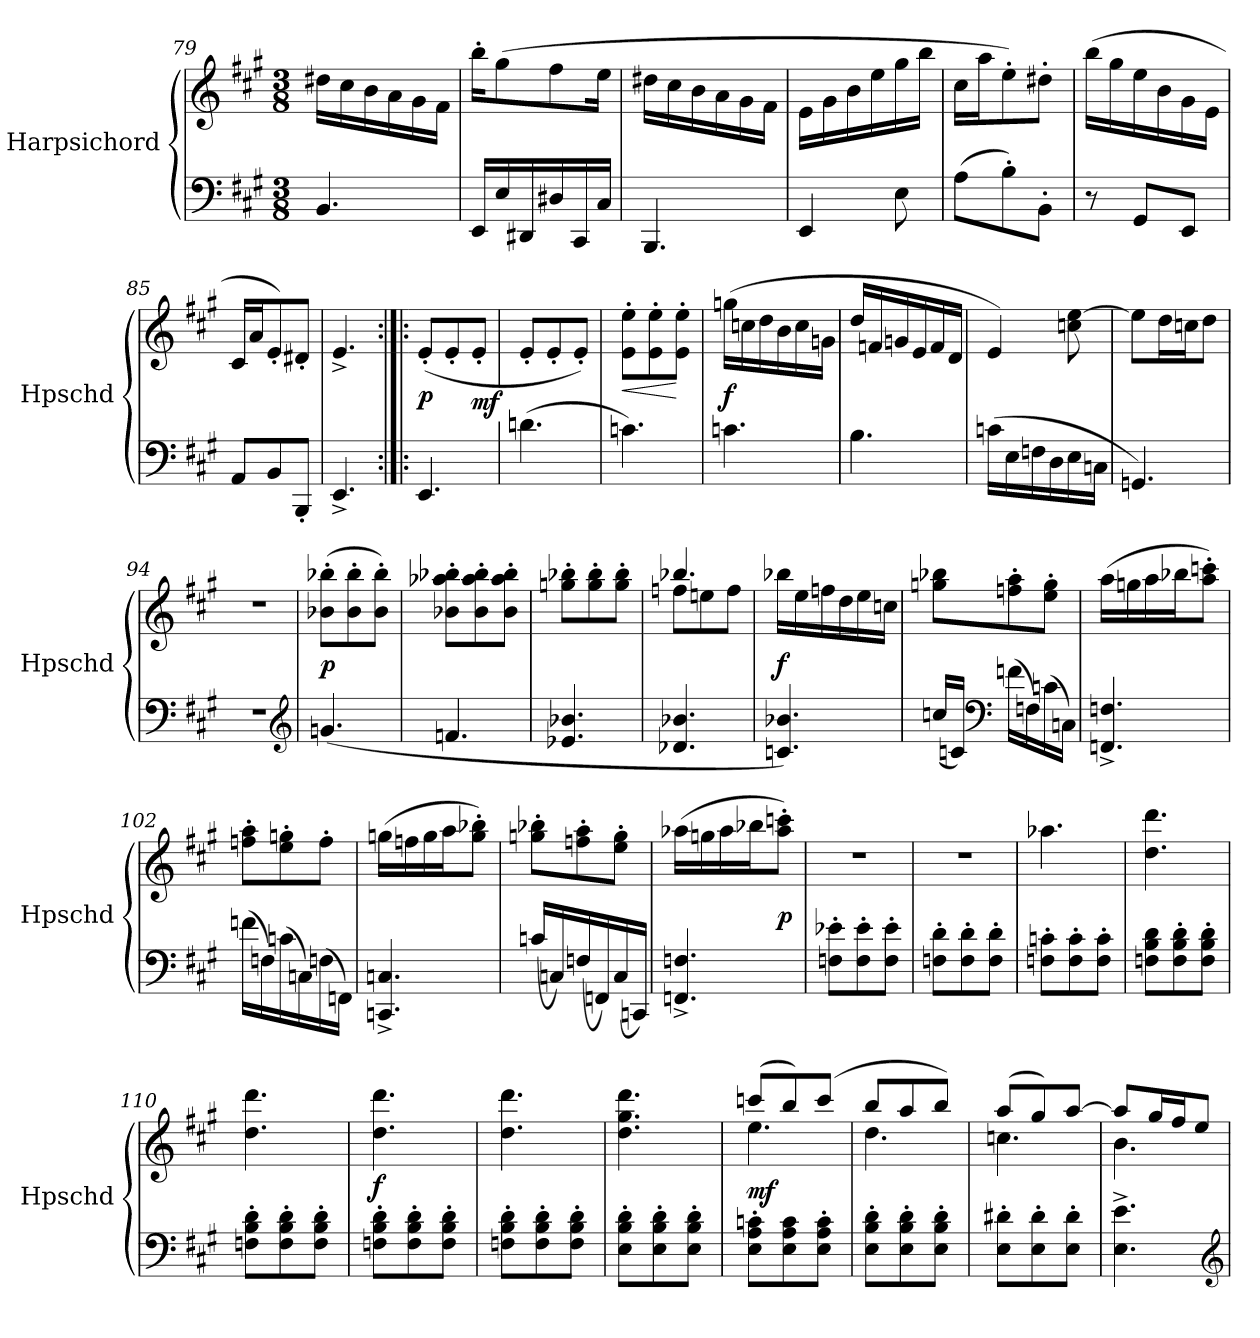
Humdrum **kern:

**kern	**kern	**dynam
*part1	*part1	*part1
*staff2	*staff1	*staff1/2
*I"Harpsichord	*	*
*I'Hpschd	*	*
*clefF4	*clefG2	*
*k[f#c#g#]	*k[f#c#g#]	*
*M3/8	*M3/8	*
=79	=79	=79
4.BB/	16dd#X\LL	.
.	16cc#\	.
.	16b\	.
.	16a\	.
.	16g#\	.
.	16f#\JJ	.
=80	=80	=80
16EE/LL	16bb'\KL	.
16E/	(8gg#\	.
16DD#X/	.	.
16D#X/	8ff#\	.
16CC#/	.	.
16C#/JJ	16ee\Jk	.
=81	=81	=81
4.BBB/	16dd#X\LL	.
.	16cc#\	.
.	16b\	.
.	16a\	.
.	16g#\	.
.	16f#\JJ	.
=82	=82	=82
4EE/	16e\LL	.
.	16g#\	.
.	16b\	.
.	16ee\	.
8E\	16gg#\	.
.	16bb\JJ	.
=83	=83	=83
(8A\L	16cc#\LL	.
.	16aa\J	.
8B'\)	8ee'\)	.
8BB'\J	8dd#X'\J	.
=84	=84	=84
8r	(16bb\LL	.
.	16gg#\	.
8GG#/L	16ee\	.
.	16b\	.
8EE/J	16g#\	.
.	16e\JJ	.
=85	=85	=85
8AA/L	16c#/LL	.
.	16a/J	.
8BB/	8e'/)	.
8BBB'/J	8d#X'/J	.
=86	=86	=86
4.EE^/	4.e^/	.
=87:|!|:	=87:|!|:	=87:|!|:
4.EE/	(8e'/L	p
.	8e'/	.
.	8e'/J	mf
=88	=88	=88
(4.dn\	8e'/L	.
.	8e'/	.
.	8e'/J)	.
=89	=89	=89
!	!	!LO:HP:b
4.cn\)	8e'\ 8ee'\L	<
.	8e'\ 8ee'\	.
.	8e'\ 8ee'\J	[
=90	=90	=90
4.cn\	(16ggn\LL	f
.	16ccn\	.
.	16dd\	.
.	16b\	.
.	16cc\	.
.	16gn\JJ	.
=91	=91	=91
4.B\	16dd/LL	.
.	16fn/	.
.	16gn/	.
.	16e/	.
.	16f/	.
.	16d/JJ	.
=92	=92	=92
(16cn\LL	4e/)	.
16E\	.	.
16Fn\	.	.
16D\	.	.
16E\	8ccn\ [8ee\	.
16Cn\JJ	.	.
=93	=93	=93
4.GGn/)	8ee\L]	.
.	16dd\L	.
.	16ccn\J	.
.	8dd\J	.
=94	=94	=94
4.r	4.r	.
*clefG2	*	*
=95	=95	=95
(4.gn/	(8b-X'\ 8bb-X'\L	p
.	8b-'\ 8bb-'\	.
.	8b-'\ 8bb-'\J)	.
=96	=96	=96
4.fn/	8b-X'\ 8aa-X'\ 8bb-X'\L	.
.	8b-'\ 8aa-'\ 8bb-'\	.
.	8b-'\ 8aa-'\ 8bb-'\J	.
=97	=97	=97
4.e-X/ 4.b-X/	8ggn'\ 8bb-X'\L	.
.	8gg'\ 8bb-'\	.
.	8gg'\ 8bb-'\J	.
=98	=98	=98
*	*^	*
4.d-X/ 4.b-X/	4.bb-X/	8ffn\L	.
.	.	8een\	.
.	.	8ff\J	.
*	*v	*v	*
=99	=99	=99
4.cn/ 4.b-X/)	16bb-X\LL	f
.	16ee\	.
.	16ffn\	.
.	16dd\	.
.	16ee\	.
.	16ccn\JJ	.
=100	=100	=100
(16ccn/LL	8ggn\ 8bb-X\L	.
16cn/JJ)	.	.
*clefF4	*	*
(16fn\LL	8ffn'\ 8aa'\	.
16Fn\)	.	.
(16cn\	8ee'\ 8gg'\J	.
16Cn\JJ)	.	.
=101	=101	=101
4.FFn^/ 4.Fn^/	(16aa\LL	.
.	16ggn\	.
.	16aa\	.
.	16bb-X\J	.
.	8aa'\ 8cccn'\J)	.
=102	=102	=102
(16fn\LL	8ffn'\ 8aa'\L	.
16Fn\)	.	.
(16cn\	8ee'\ 8ggn'\	.
16Cn\)	.	.
(16Fn\	8ff'\J	.
16FFn\JJ)	.	.
=103	=103	=103
4.CCn^/ 4.Cn^/	(16ggn\LL	.
.	16ffn\	.
.	16gg\	.
.	16aa\J	.
.	8gg'\ 8bb-X'\J)	.
=104	=104	=104
(16cn/LL	8ggn'\ 8bb-X'\L	.
16Cn/)	.	.
(16Fn/	8ffn'\ 8aa'\	.
16FFn/)	.	.
(16C/	8ee'\ 8gg'\J	.
16CCn/JJ)	.	.
=105	=105	=105
4.FFn^/ 4.Fn^/	(16aa-X\LL	.
.	16ggn\	.
.	16aa-\	.
.	16bb-X\J	.
.	8aa-'\ 8cccn'\J)	p
=106	=106	=106
8Fn'\ 8e-X'\L	4.r	.
8F'\ 8e-'\	.	.
8F'\ 8e-'\J	.	.
=107	=107	=107
8Fn'\ 8d'\L	4.r	.
8F'\ 8d'\	.	.
8F'\ 8d'\J	.	.
=108	=108	=108
8Fn'\ 8cn'\L	4.aa-X\	.
8F'\ 8c'\	.	.
8F'\ 8c'\J	.	.
=109	=109	=109
8Fn\ 8B\ 8d\L	4.dd\ 4.ddd\	.
8F'\ 8B'\ 8d'\	.	.
8F'\ 8B'\ 8d'\J	.	.
=110	=110	=110
8Fn'\ 8B'\ 8d'\L	4.dd\ 4.ddd\	.
8F'\ 8B'\ 8d'\	.	.
8F'\ 8B'\ 8d'\J	.	.
=111	=111	=111
8Fn'\ 8B'\ 8d'\L	4.dd\ 4.ddd\	f
8F'\ 8B'\ 8d'\	.	.
8F'\ 8B'\ 8d'\J	.	.
=112	=112	=112
8Fn'\ 8B'\ 8d'\L	4.dd\ 4.ddd\	.
8F'\ 8B'\ 8d'\	.	.
8F'\ 8B'\ 8d'\J	.	.
=113	=113	=113
8E'\ 8B'\ 8d'\L	4.dd\ 4.gg#\ 4.ddd\	.
8E'\ 8B'\ 8d'\	.	.
8E'\ 8B'\ 8d'\J	.	.
=114	=114	=114
*	*^	*
8E'\ 8A'\ 8cn'\L	(8cccn/L	4.ee\	mf
8E\ 8A\ 8c\	8bb/)	.	.
8E'\ 8A'\ 8c'\J	(8ccc/J	.	.
=115	=115	=115	=115
8E'\ 8B'\ 8d'\L	8bb/L	4.dd\	.
8E'\ 8B'\ 8d'\	8aa/	.	.
8E'\ 8B'\ 8d'\J	8bb/J)	.	.
=116	=116	=116	=116
8E'\ 8d#X'\L	(8aa/L	4.ccn\	.
8E'\ 8d#'\	8gg#/)	.	.
8E'\ 8d#'\J	[8aa/J	.	.
=117	=117	=117	=117
4.E^\ 4.e^\	8aa/L]	4.b\	.
.	16gg#/L	.	.
.	16ff#/J	.	.
.	8ee/J	.	.
*	*v	*v	*
*clefG2	*	*
=	=	=
*-	*-	*-
